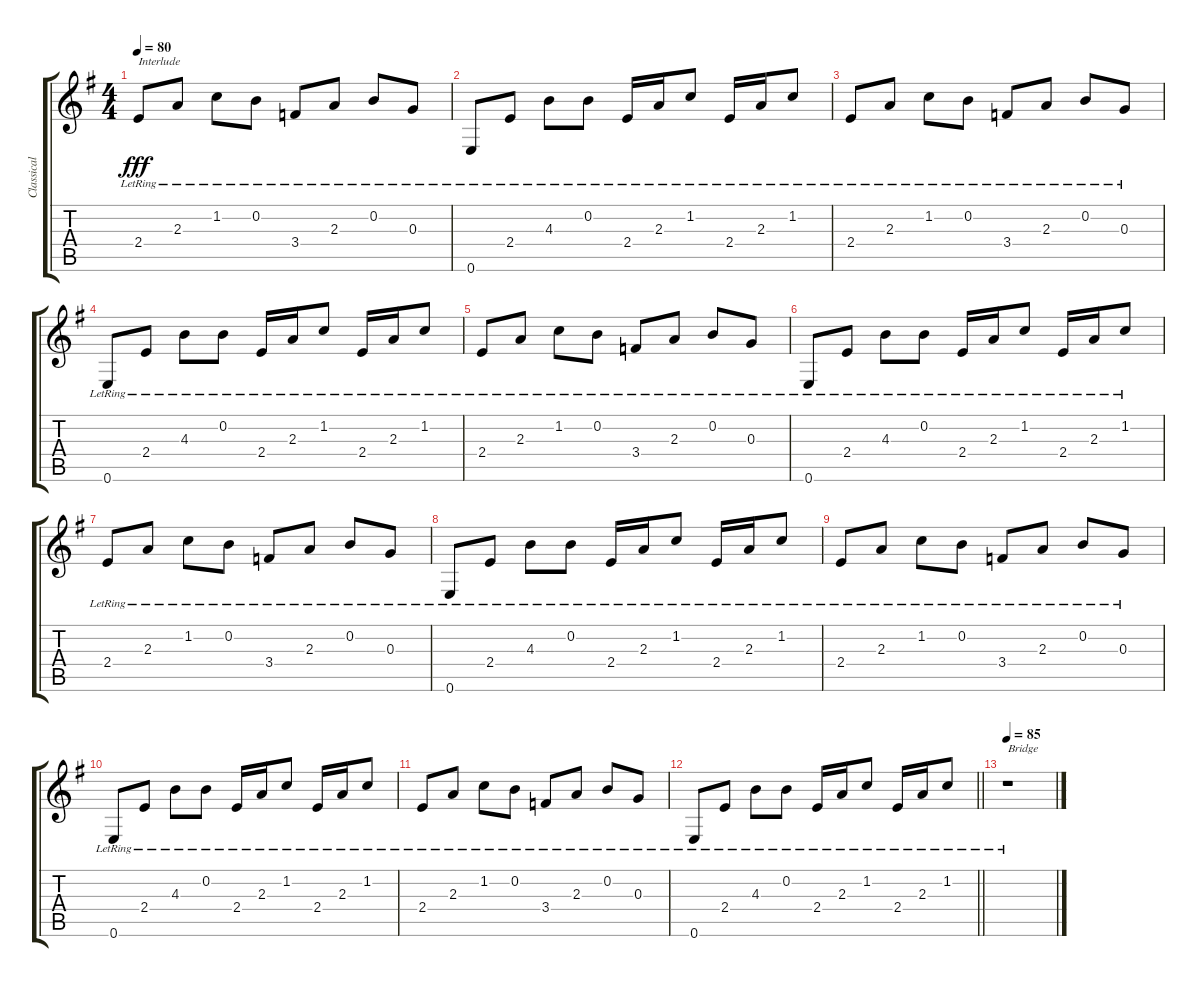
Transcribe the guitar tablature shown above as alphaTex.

\track ("Classical 2" "Classical ") {instrument acousticguitarnylon}
\staff {score tabs}
\tuning (E4 B3 G3 D3 A2 E2) {hide}
\ts (4 4)
\tempo 80
\clef g2
\ks g
2.4{lr}.8{txt "Interlude" dy fff} 2.3{lr}.8 1.2{lr}.8 0.2{lr}.8 3.4{lr}.8 2.3{lr}.8 0.2{lr}.8 0.3{lr}.8 |
0.6{lr}.8 2.4{lr}.8 4.3{lr}.8 0.2{lr}.8 2.4{lr}.16 2.3{lr}.16 1.2{lr}.8 2.4{lr}.16 2.3{lr}.16 1.2{lr}.8 |
2.4{lr}.8 2.3{lr}.8 1.2{lr}.8 0.2{lr}.8 3.4{lr}.8 2.3{lr}.8 0.2{lr}.8 0.3{lr}.8 |
0.6{lr}.8 2.4{lr}.8 4.3{lr}.8 0.2{lr}.8 2.4{lr}.16 2.3{lr}.16 1.2{lr}.8 2.4{lr}.16 2.3{lr}.16 1.2{lr}.8 |
2.4{lr}.8 2.3{lr}.8 1.2{lr}.8 0.2{lr}.8 3.4{lr}.8 2.3{lr}.8 0.2{lr}.8 0.3{lr}.8 |
0.6{lr}.8 2.4{lr}.8 4.3{lr}.8 0.2{lr}.8 2.4{lr}.16 2.3{lr}.16 1.2{lr}.8 2.4{lr}.16 2.3{lr}.16 1.2{lr}.8 |
2.4{lr}.8 2.3{lr}.8 1.2{lr}.8 0.2{lr}.8 3.4{lr}.8 2.3{lr}.8 0.2{lr}.8 0.3{lr}.8 |
0.6{lr}.8 2.4{lr}.8 4.3{lr}.8 0.2{lr}.8 2.4{lr}.16 2.3{lr}.16 1.2{lr}.8 2.4{lr}.16 2.3{lr}.16 1.2{lr}.8 |
2.4{lr}.8 2.3{lr}.8 1.2{lr}.8 0.2{lr}.8 3.4{lr}.8 2.3{lr}.8 0.2{lr}.8 0.3{lr}.8 |
0.6{lr}.8 2.4{lr}.8 4.3{lr}.8 0.2{lr}.8 2.4{lr}.16 2.3{lr}.16 1.2{lr}.8 2.4{lr}.16 2.3{lr}.16 1.2{lr}.8 |
2.4{lr}.8 2.3{lr}.8 1.2{lr}.8 0.2{lr}.8 3.4{lr}.8 2.3{lr}.8 0.2{lr}.8 0.3{lr}.8 |
\barLineRight lightlight
0.6{lr}.8 2.4{lr}.8 4.3{lr}.8 0.2{lr}.8 2.4{lr}.16 2.3{lr}.16 1.2{lr}.8 2.4{lr}.16 2.3{lr}.16 1.2{lr}.8 |
\tempo 85
r.1{txt "Bridge"}
